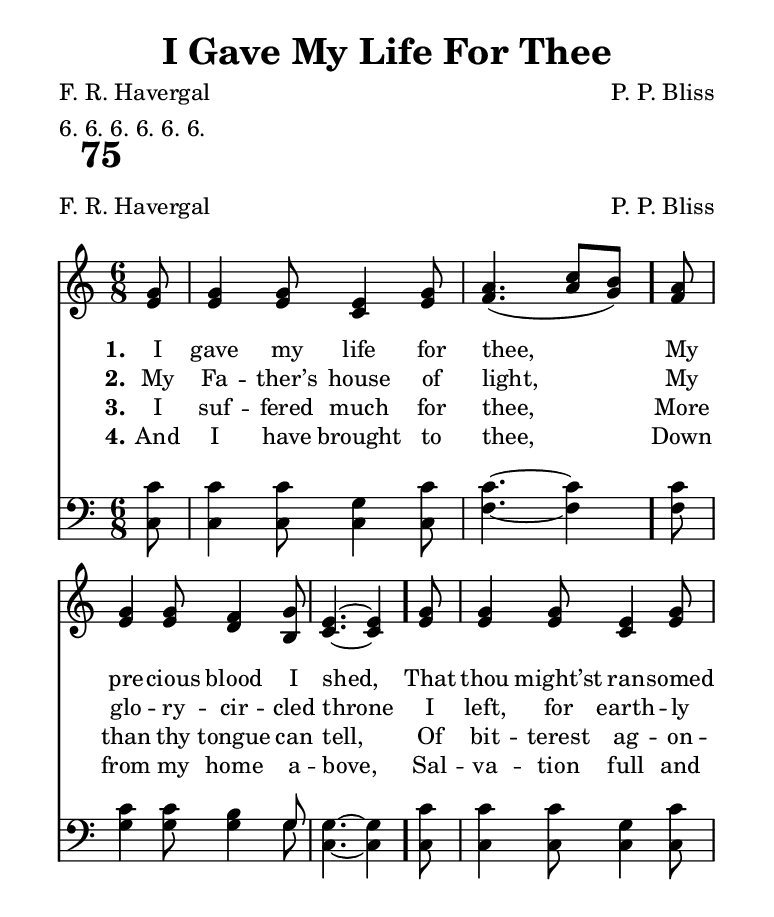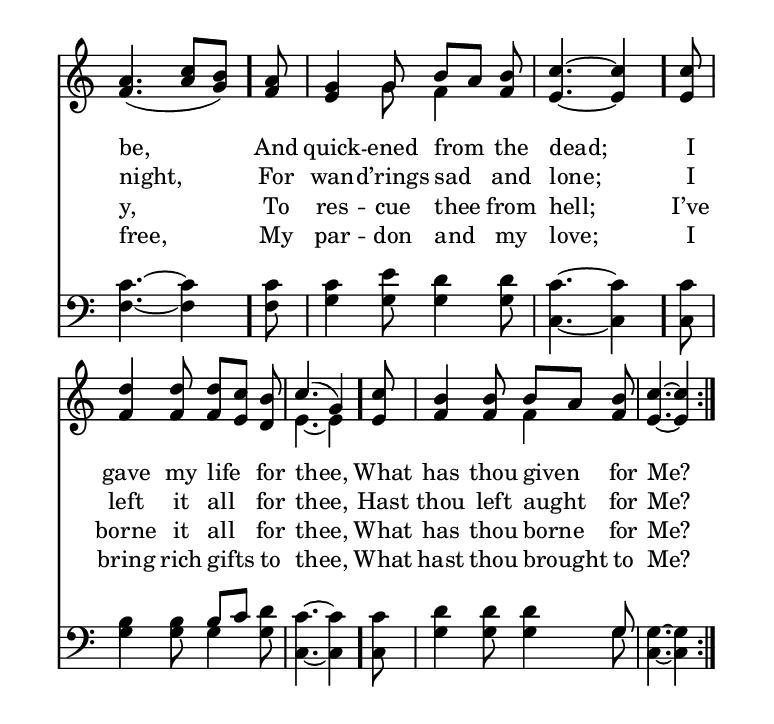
\include "common/global.ily"
\paper {
  \include "common/paper.ily"
  ragged-bottom = ##t
  ragged-last-bottom = ##t
  systems-per-page = ##f
  % decrease system-to-system padding to fit onto page with previous score
  system-system-spacing.padding = 0
  system-system-spacing.basic-distance = 0
  markup-system-spacing.padding = 0
  markup-system-spacing.basic-distance = 0
  scoreTitleMarkup = \markup {
    \override #'(baseline-skip . 3.5)
    \column {
      \override #'(baseline-skip . 3.5)
      \column {
        \fill-line {
          \huge \larger \larger \bold {
            \concat { "  " \fromproperty #'header:hymnnumber }
            \mytitle
            \null
          }
        }
        \fill-line {
          % less lowering (to save vertical space)
          \lower #1 \fromproperty #'header:poet
          \smaller \bold \mysubtitle
          \lower #1 \fromproperty #'header:composer
        }
      }
    }
  }
}


\header{
  %gospel
  hymnnumber = "75"
  title = "I Gave My Life For Thee"
  tunename = "Gift"
  meter = "6. 6. 6. 6. 6. 6."
  poet = "F. R. Havergal"
  composer = "P. P. Bliss"
  %copyright = ""
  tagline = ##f
}

% for fermata in MIDI
ta = { \tempo 4=80 }
tb = { \tempo 4=40 }

patternAA = { c8 | c4 c8 c4 c8 | c4.( c8[ c8]) }
patternAB = { c8 | c4 c8 c4 c8 | c4. c4        }

patternBA = \patternAB
patternBB = { c8 | c4 c8 c8[ c8] c8 | c4. c4   }

patternAC = \patternBB

global = {
  \include "common/overrides.ily"
  \override Staff.TimeSignature.style = #'numbered
  \time 6/8
  \override Score.MetronomeMark.transparent = ##t % hide all fermata changes too
  \ta
  \key c \major
  \partial 8
  \autoBeamOff
}

notesSoprano = {
\global
\relative c'' {

  \changePitch \patternAA { g | g g e g | a c b }
  \changePitch \patternBA { a | g g f g | e ~ e }
  \changePitch \patternAA { g | g g e g | a c b }
  \changePitch \patternBB { a | g g b a b | c ~ c }

	\bar ".|:-||"
	\repeat volta 2 {

  \changePitch \patternAC { c | d d d c b | c( g) }
  \changePitch \patternBB { c | b b b a b | c ~ c }

	}

}
}

notesAlto = {
\global
\relative e' {

  \changePitch \patternAA { e | e e c e | f a g }
  \changePitch \patternBA { f | e e d b | c ~ c }
  \changePitch \patternAA { e | e e c e | f a g }
  \changePitch \patternBA { f | e g f f | e ~ e }

	\repeat volta 2 {

  \changePitch \patternAC { e | f f f e d | e ~ e }
  \changePitch \patternBA { e | f f f f | e ~ e }

	}

}
}

notesTenor = {
\global
\relative a {

  \changePitch \patternAB { c | c c g c | c ~ c }
  \changePitch \patternBA { c | c c b g | g ~ g }
  \changePitch \patternAB { c | c c g c | c ~ c }
  \changePitch \patternBA { c | c e d d | c ~ c }

	\repeat volta 2 {

  \changePitch \patternAC { c | b b b c d | c ~ c }
  \changePitch \patternBA { c | d d d g, | g ~ g }

	}

}
}

notesBass = {
\global
\relative f {

  \changePitch \patternAB { c | c c c c | f ~ f }
  \changePitch \patternBA { f | g g g g | c, ~ c }
  \changePitch \patternAB { c | c c c c | f ~ f }
  \changePitch \patternBA { f | g g g g | c, ~ c }

	\repeat volta 2 {

  \changePitch \patternAB { c | g' g g g | c, ~ c }
  \changePitch \patternBA { c | g' g g g | c, ~ c }

	}

}
}

wordsA = \lyricmode {
\set stanza = "1."

I gave my life for thee, \bar "."
My pre -- cious blood I shed, \bar "."
That thou might’st ran -- somed be, \bar "."
And quick -- ened from the dead; \bar "."
I gave my life for thee, \bar "."
What has thou given for Me? \bar "."

}

wordsB = \lyricmode {
\set stanza = "2."

My Fa -- ther’s house of light,
My glo -- ry -- cir -- cled throne
I left, for earth -- ly night,
For wan -- d’rings sad and lone;
I left it all for thee,
Hast thou left aught for Me?

}

wordsC = \lyricmode {
\set stanza = "3."

I suf -- fered much for thee,
More than thy tongue can tell,
Of bit -- terest ag -- on -- y,
To res -- cue thee from hell;
I’ve borne it all for thee,
What has thou borne for Me?

}

wordsD = \lyricmode {
\set stanza = "4."

And I have brought to thee,
Down from my home a -- bove,
Sal -- va -- tion full and free,
My par -- don and my love;
I bring rich gifts to thee,
What hast thou brought to Me?

}

\score {
  \context ChoirStaff <<
    \context Staff = upper <<
      \set Staff.autoBeaming = ##f
      \set ChoirStaff.systemStartDelimiter = #'SystemStartBar
      \set ChoirStaff.printPartCombineTexts = ##f
      \partcombine #'(2 . 9) \notesSoprano \notesAlto
      \context NullVoice = sopranos { \voiceOne << \notesSoprano >> }
      \context NullVoice = altos { \voiceTwo << \notesAlto >> }
      \context Lyrics = one   \lyricsto sopranos \wordsA
      \context Lyrics = two   \lyricsto sopranos \wordsB
      \context Lyrics = three \lyricsto sopranos \wordsC
      \context Lyrics = four  \lyricsto sopranos \wordsD
    >>
    \context Staff = men <<
      \set Staff.autoBeaming = ##f
      \clef bass
      \set ChoirStaff.printPartCombineTexts = ##f
      \partcombine #'(2 . 9) \notesTenor \notesBass
      \context NullVoice = tenors { \voiceOne << \notesTenor >> }
      \context NullVoice = basses { \voiceTwo << \notesBass >> }
    >>
  >>
  \layout {
    \include "common/layout.ily"
  }
}

\score {
  \context ChoirStaff <<
    \context Staff = upper <<
      \set Staff.autoBeaming = ##f
      \set ChoirStaff.systemStartDelimiter = #'SystemStartBar
      \context Voice  = sopranos \unfoldRepeats { \voiceOne << \notesSoprano >> }
      \context Voice  = altos \unfoldRepeats { \voiceTwo << \notesAlto >> }
      \context Lyrics = one   \lyricsto sopranos \wordsA
      \context Lyrics = two   \lyricsto sopranos \wordsB
      \context Lyrics = three \lyricsto sopranos \wordsC
      \context Lyrics = four  \lyricsto sopranos \wordsD
    >>
    \context Staff = men <<
      \set Staff.autoBeaming = ##f
      \clef bass
      \context Voice  = tenors \unfoldRepeats { \voiceOne << \notesTenor >> }
      \context Voice  = basses \unfoldRepeats { \voiceTwo << \notesBass >> }
    >>
  >>
  \midi{
    \include "common/midi.ily"
  }
}

\version "2.19.49"  % necessary for upgrading to future LilyPond versions.

% vi:set et ts=2 sw=2 ai nocindent syntax=lilypond:
